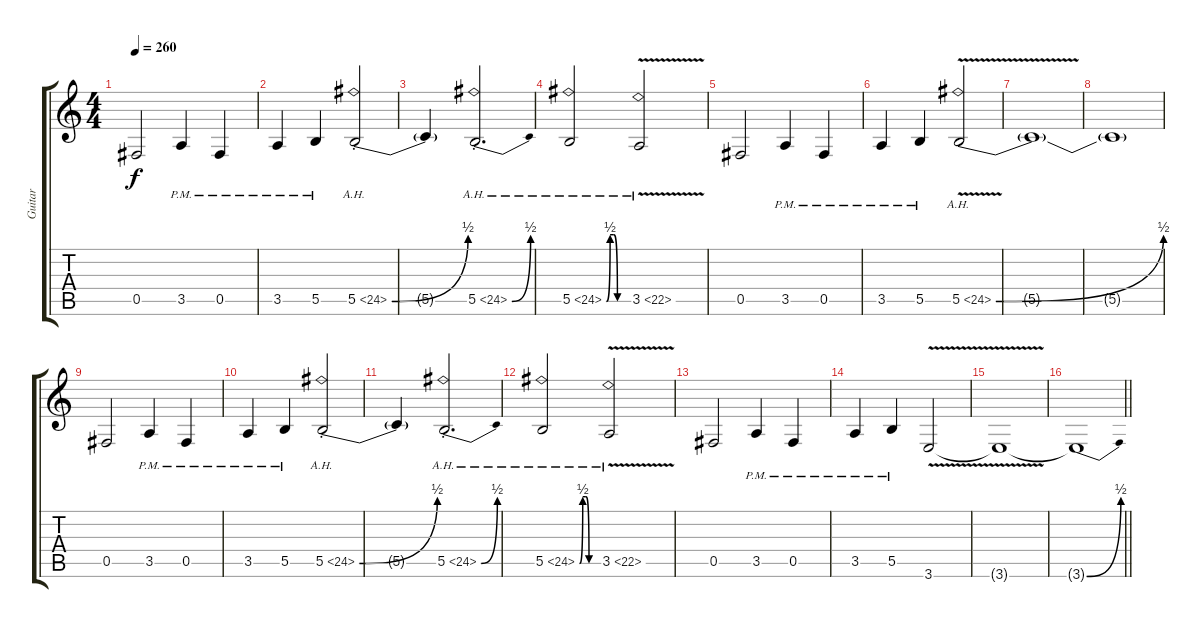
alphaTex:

\track ("Guitar" "Guitar") {instrument distortionguitar}
\staff {score tabs}
\tuning (Db4 Ab3 E3 B2 Gb2 Db2) {hide}
\ts (4 4)
\tempo 260
\clef g2
\ks c
0.5.2{dy f} 3.5{pm}.4 0.5{pm}.4 |
3.5{pm}.4 5.5{pm}.4 5.5{be (bend 0 0 60 2) ah 19 st}.2 |
5.5{t}.4 5.5{be (bend 0 0 60 2) ah 19 st}.2{d} |
5.5{be (custom 0 0 10 2 20 2 30 0 60 0) ah 19}.2 3.5{ah 19 v}.2 |
0.5.2 3.5{pm}.4 0.5{pm}.4 |
3.5{pm}.4 5.5{pm}.4 5.5{be (bend 0 0 60 2) ah 19 v}.2 |
5.5{t}.1 |
5.5{t}.1 |
0.5.2 3.5{pm}.4 0.5{pm}.4 |
3.5{pm}.4 5.5{pm}.4 5.5{be (bend 0 0 60 2) ah 19 st}.2 |
5.5{t}.4 5.5{be (bend 0 0 60 2) ah 19 st}.2{d} |
5.5{be (custom 0 0 10 2 20 2 30 0 60 0) ah 19}.2 3.5{ah 19 v}.2 |
0.5.2 3.5{pm}.4 0.5{pm}.4 |
3.5{pm}.4 5.5{pm}.4 3.6{v}.2 |
3.6{t}.1 |
\barLineRight lightlight
3.6{be (bend 0 0 60 2) t}.1
